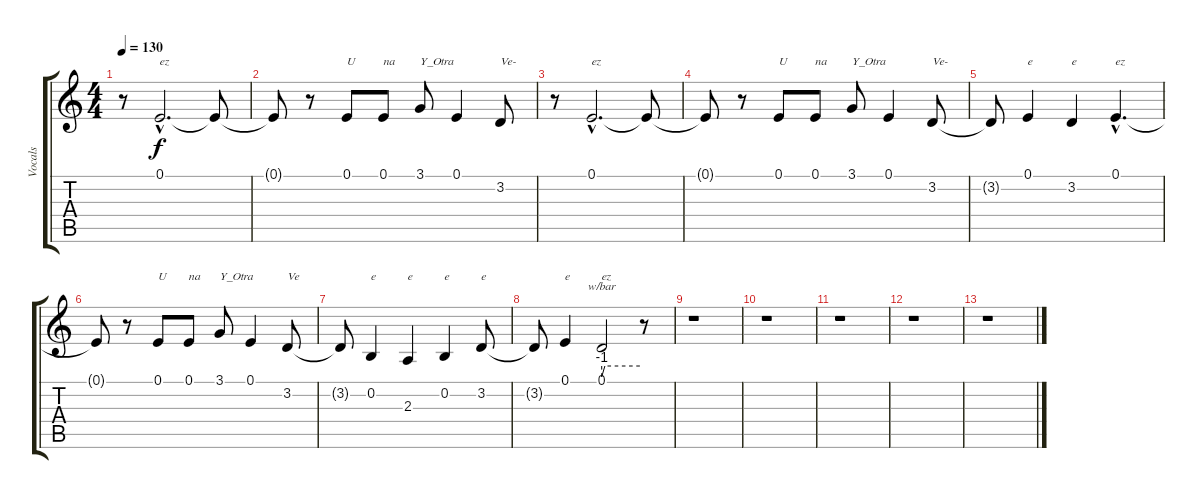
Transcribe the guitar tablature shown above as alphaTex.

\track ("Vocals" "Vocals") {instrument sopranosax}
\staff {score tabs}
\tuning (E4 B3 G3 D3 A2 E2) {hide}
\ts (4 4)
\tempo 130
\clef g2
\ks c
r.8{dy f} 0.1{hac}.2{d txt "ez"} 0.1{t}.8 |
0.1{t}.8 r.8 0.1.8{txt "U"} 0.1.8{txt "na"} 3.1.8{txt "Y_Otra"} 0.1.4 3.2.8{txt "Ve-"} |
r.8 0.1{hac}.2{d txt "ez"} 0.1{t}.8 |
0.1{t}.8 r.8 0.1.8{txt "U"} 0.1.8{txt "na"} 3.1.8{txt "Y_Otra"} 0.1.4 3.2.8{txt "Ve-"} |
3.2{t}.8 0.1.4{txt "e"} 3.2.4{txt "e"} 0.1{hac}.4{d txt "ez"} |
0.1{t}.8 r.8 0.1.8{txt "U"} 0.1.8{txt "na"} 3.1.8{txt "Y_Otra"} 0.1.4 3.2.8{txt "Ve"} |
3.2{t}.8 0.2.4{txt "e"} 2.3.4{txt "e"} 0.2.4{txt "e"} 3.2.8{txt "e"} |
3.2{t}.8 0.1.4{txt "e"} 0.1.2{tbe (custom default 0 -4 5 0 60 0) txt "ez"} r.8 |
r.1 |
r.1 |
r.1 |
r.1 |
r.1
